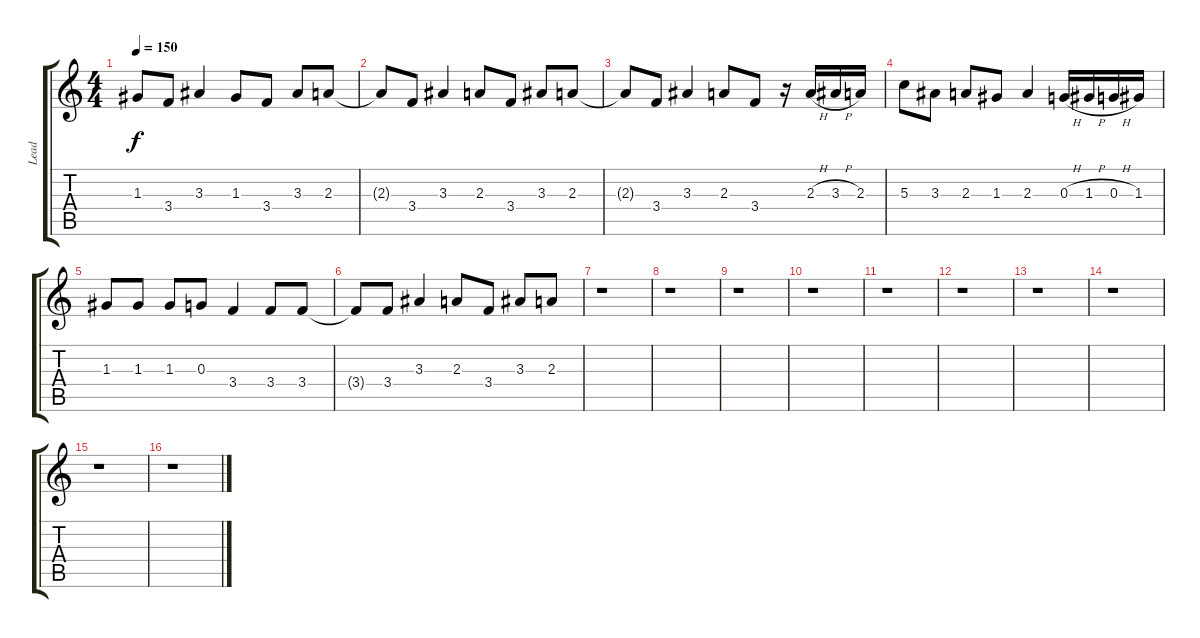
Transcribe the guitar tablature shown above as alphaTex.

\track ("Lead" "Lead") {instrument distortionguitar}
\staff {score tabs}
\tuning (E4 B3 G3 D3 A2 E2) {hide}
\ts (4 4)
\tempo 150
\clef g2
\ks c
1.3{t}.8{dy f} 3.4.8 3.3.4 1.3.8 3.4.8 3.3.8 2.3.8 |
2.3{t}.8 3.4.8 3.3.4 2.3.8 3.4.8 3.3.8 2.3.8 |
2.3{t}.8 3.4.8 3.3.4 2.3.8 3.4.8 r.16 2.3{h}.16 3.3{h}.16 2.3.16 |
5.3.8 3.3.8 2.3.8 1.3.8 2.3.4 0.3{h}.16 1.3{h}.16 0.3{h}.16 1.3.16 |
1.3.8 1.3.8 1.3.8 0.3.8 3.4.4 3.4.8 3.4.8 |
3.4{t}.8 3.4.8 3.3.4 2.3.8 3.4.8 3.3.8 2.3.8 |
r.1 |
r.1 |
r.1 |
r.1 |
r.1 |
r.1 |
r.1 |
r.1 |
r.1 |
r.1
